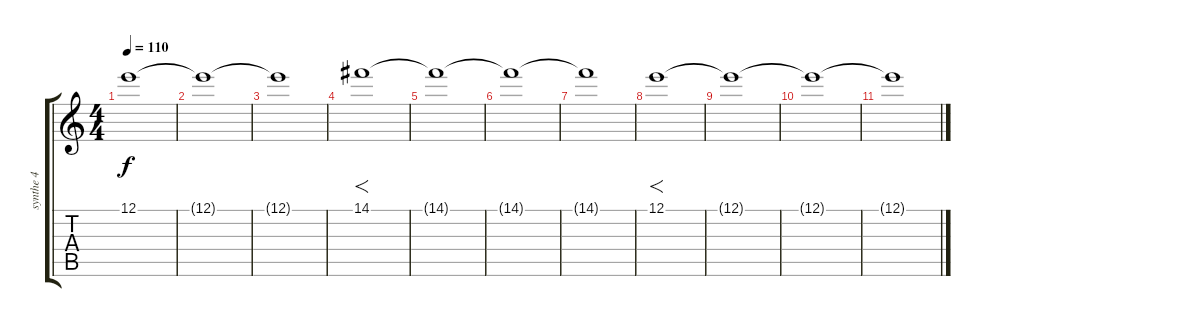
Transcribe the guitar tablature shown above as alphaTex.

\track ("synthe 4" "synthe 4") {instrument distortionguitar}
\staff {score tabs}
\tuning (E4 B3 G3 D3 A2 E2) {hide}
\ts (4 4)
\tempo 110
\clef g2
\ks c
12.1{t}.1{dy f} |
12.1{t}.1 |
12.1{t}.1 |
14.1.1{f} |
14.1{t}.1 |
14.1{t}.1 |
14.1{t}.1 |
12.1.1{f} |
12.1{t}.1 |
12.1{t}.1 |
12.1{t}.1
